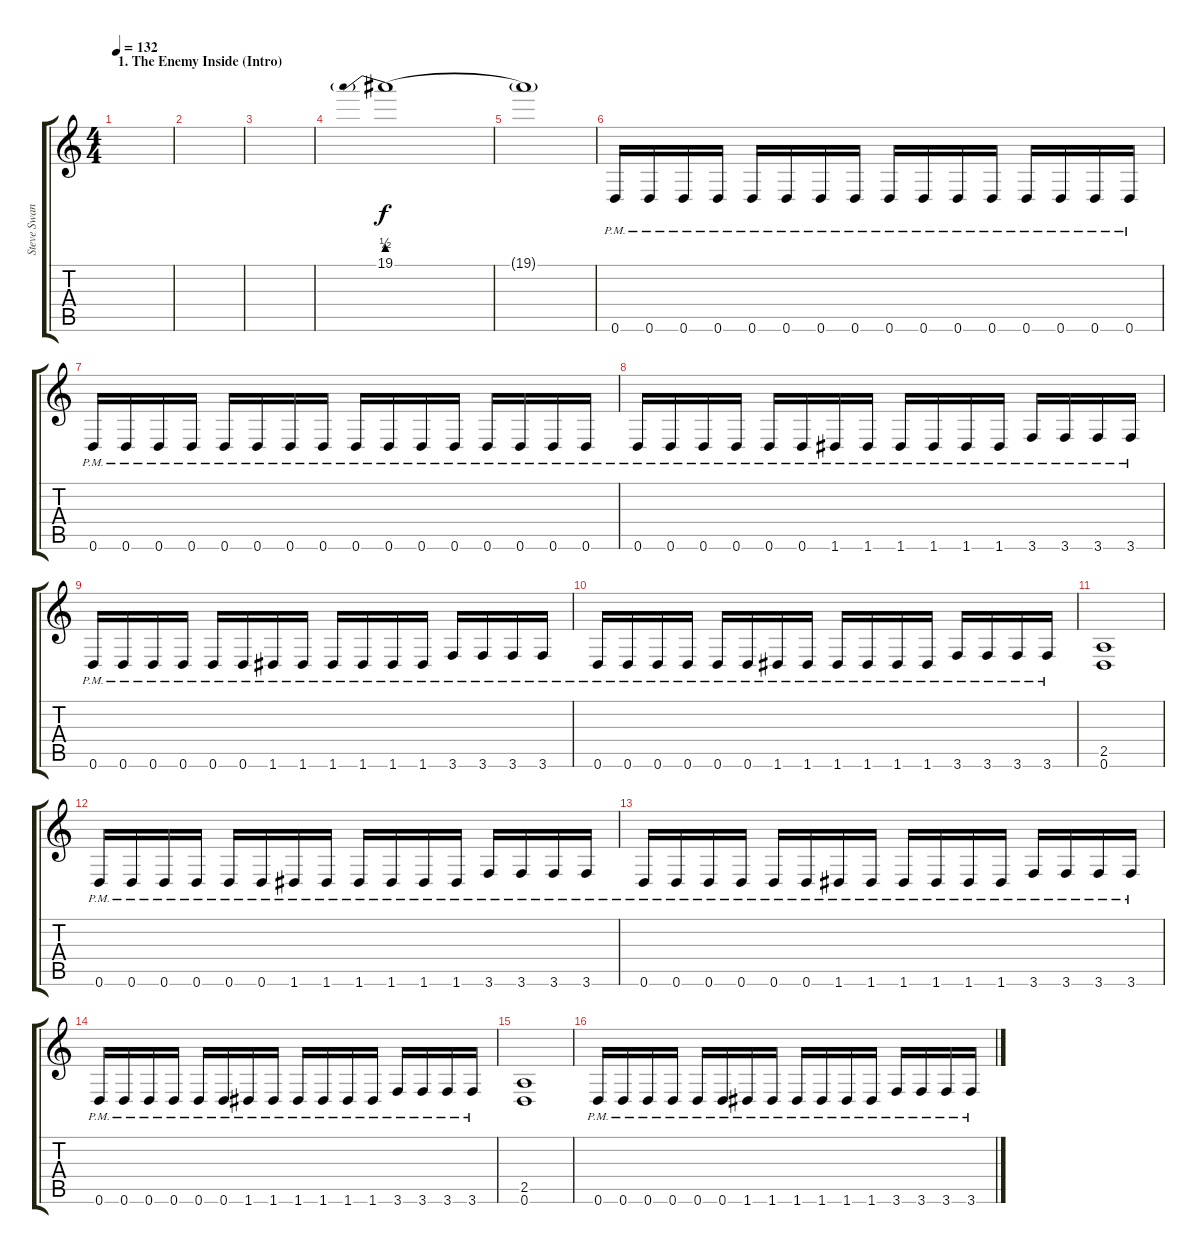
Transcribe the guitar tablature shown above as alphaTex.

\track ("Steve Swanson (Rythm Guitar+Solo)" "Steve Swan") {instrument overdrivenguitar}
\staff {score tabs}
\tuning (D4 A3 F3 C3 G2 D2) {hide}
\ts (4 4)
\section ("" "1. The Enemy Inside (Intro)")
\tempo 132
\clef g2
\ks c
|
|
|
19.1{be (prebend 0 2 60 2)}.1 |
19.1{t}.1 |
0.6{pm}.16 0.6{pm}.16 0.6{pm}.16 0.6{pm}.16 0.6{pm}.16 0.6{pm}.16 0.6{pm}.16 0.6{pm}.16 0.6{pm}.16 0.6{pm}.16 0.6{pm}.16 0.6{pm}.16 0.6{pm}.16 0.6{pm}.16 0.6{pm}.16 0.6{pm}.16 |
0.6{pm}.16 0.6{pm}.16 0.6{pm}.16 0.6{pm}.16 0.6{pm}.16 0.6{pm}.16 0.6{pm}.16 0.6{pm}.16 0.6{pm}.16 0.6{pm}.16 0.6{pm}.16 0.6{pm}.16 0.6{pm}.16 0.6{pm}.16 0.6{pm}.16 0.6{pm}.16 |
0.6{pm}.16 0.6{pm}.16 0.6{pm}.16 0.6{pm}.16 0.6{pm}.16 0.6{pm}.16 1.6{pm}.16 1.6{pm}.16 1.6{pm}.16 1.6{pm}.16 1.6{pm}.16 1.6{pm}.16 3.6{pm}.16 3.6{pm}.16 3.6{pm}.16 3.6{pm}.16 |
0.6{pm}.16 0.6{pm}.16 0.6{pm}.16 0.6{pm}.16 0.6{pm}.16 0.6{pm}.16 1.6{pm}.16 1.6{pm}.16 1.6{pm}.16 1.6{pm}.16 1.6{pm}.16 1.6{pm}.16 3.6{pm}.16 3.6{pm}.16 3.6{pm}.16 3.6{pm}.16 |
0.6{pm}.16 0.6{pm}.16 0.6{pm}.16 0.6{pm}.16 0.6{pm}.16 0.6{pm}.16 1.6{pm}.16 1.6{pm}.16 1.6{pm}.16 1.6{pm}.16 1.6{pm}.16 1.6{pm}.16 3.6{pm}.16 3.6{pm}.16 3.6{pm}.16 3.6{pm}.16 |
(2.5 0.6).1 |
0.6{pm}.16 0.6{pm}.16 0.6{pm}.16 0.6{pm}.16 0.6{pm}.16 0.6{pm}.16 1.6{pm}.16 1.6{pm}.16 1.6{pm}.16 1.6{pm}.16 1.6{pm}.16 1.6{pm}.16 3.6{pm}.16 3.6{pm}.16 3.6{pm}.16 3.6{pm}.16 |
0.6{pm}.16 0.6{pm}.16 0.6{pm}.16 0.6{pm}.16 0.6{pm}.16 0.6{pm}.16 1.6{pm}.16 1.6{pm}.16 1.6{pm}.16 1.6{pm}.16 1.6{pm}.16 1.6{pm}.16 3.6{pm}.16 3.6{pm}.16 3.6{pm}.16 3.6{pm}.16 |
0.6{pm}.16 0.6{pm}.16 0.6{pm}.16 0.6{pm}.16 0.6{pm}.16 0.6{pm}.16 1.6{pm}.16 1.6{pm}.16 1.6{pm}.16 1.6{pm}.16 1.6{pm}.16 1.6{pm}.16 3.6{pm}.16 3.6{pm}.16 3.6{pm}.16 3.6{pm}.16 |
(2.5 0.6).1 |
0.6{pm}.16 0.6{pm}.16 0.6{pm}.16 0.6{pm}.16 0.6{pm}.16 0.6{pm}.16 1.6{pm}.16 1.6{pm}.16 1.6{pm}.16 1.6{pm}.16 1.6{pm}.16 1.6{pm}.16 3.6{pm}.16 3.6{pm}.16 3.6{pm}.16 3.6{pm}.16
